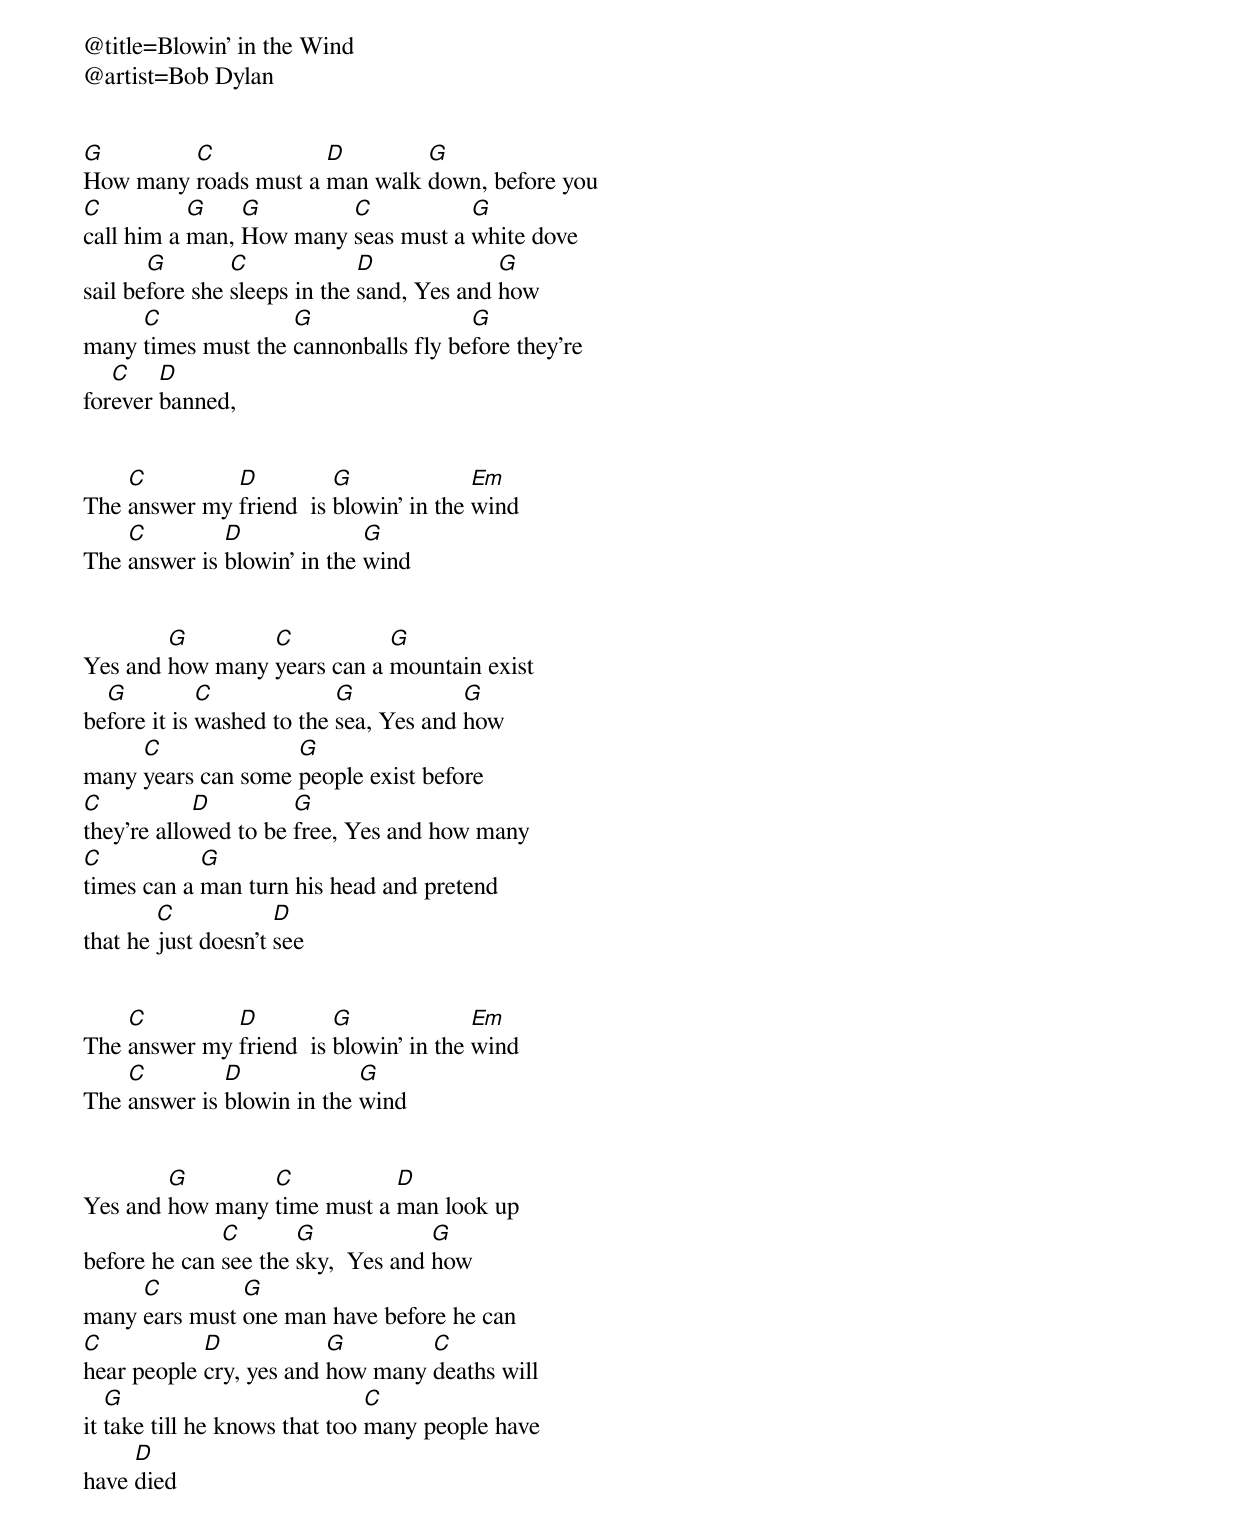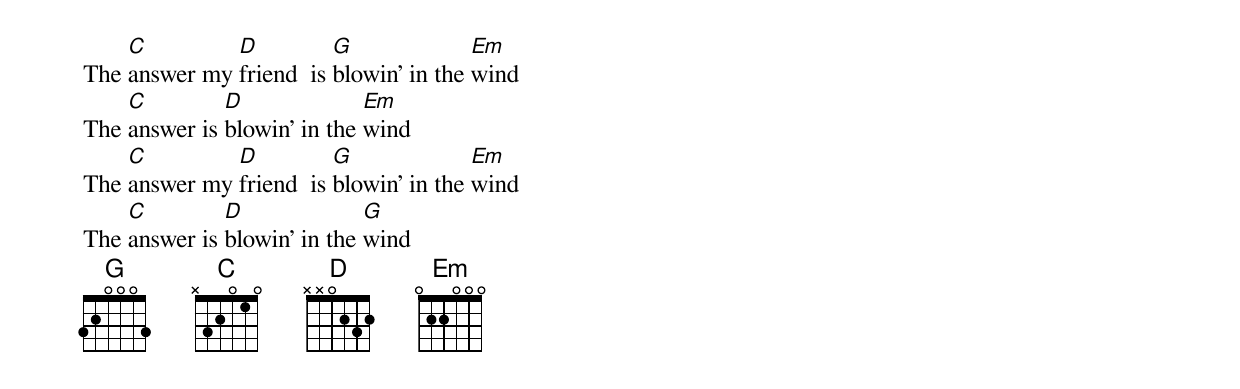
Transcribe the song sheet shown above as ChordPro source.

@title=Blowin' in the Wind
@artist=Bob Dylan


[G]How many [C]roads must a [D]man walk [G]down, before you
[C]call him a [G]man, [G]How many [C]seas must a [G]white dove
sail be[G]fore she [C]sleeps in the [D]sand, Yes and [G]how
many [C]times must the [G]cannonballs fly be[G]fore they're
for[C]ever [D]banned,


The [C]answer my [D]friend  is [G]blowin' in the [Em]wind
The [C]answer is [D]blowin' in the [G]wind


Yes and [G]how many [C]years can a [G]mountain exist
be[G]fore it is [C]washed to the [G]sea, Yes and [G]how
many [C]years can some [G]people exist before
[C]they're allo[D]wed to be [G]free, Yes and how many
[C]times can a [G]man turn his head and pretend
that he [C]just doesn't [D]see


The [C]answer my [D]friend  is [G]blowin' in the [Em]wind
The [C]answer is [D]blowin in the [G]wind


Yes and [G]how many [C]time must a [D]man look up
before he can [C]see the [G]sky,  Yes and [G]how
many [C]ears must [G]one man have before he can
[C]hear people [D]cry, yes and [G]how many [C]deaths will
it [G]take till he knows that too [C]many people have
have [D]died


The [C]answer my [D]friend  is [G]blowin' in the [Em]wind
The [C]answer is [D]blowin' in the [Em]wind
The [C]answer my [D]friend  is [G]blowin' in the [Em]wind
The [C]answer is [D]blowin' in the [G]wind
